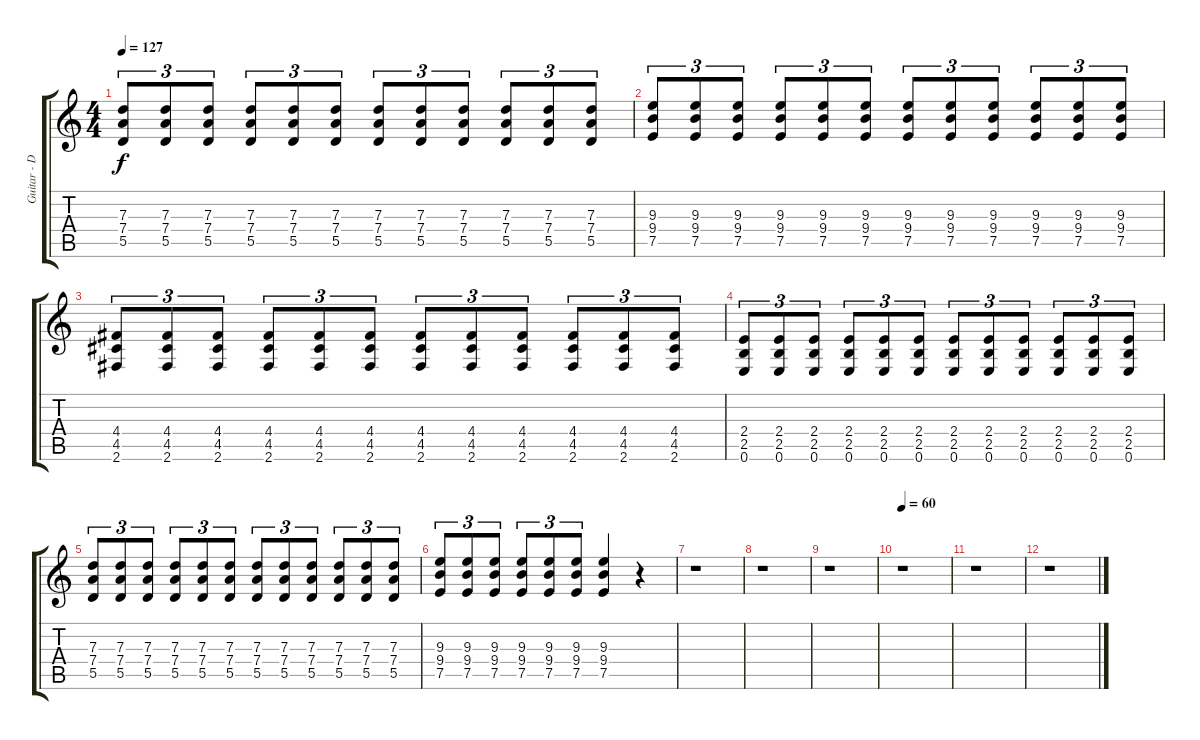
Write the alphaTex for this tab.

\track ("Guitar - Distorted" "Guitar - D") {instrument distortionguitar}
\staff {score tabs}
\tuning (E4 B3 G3 D3 A2 E2) {hide}
\ts (4 4)
\tempo 127
\clef g2
\ks c
(7.3 7.4 5.5).8{tu (3 2) dy f} (7.3 7.4 5.5).8{tu (3 2)} (7.3 7.4 5.5).8{tu (3 2)} (7.3 7.4 5.5).8{tu (3 2)} (7.3 7.4 5.5).8{tu (3 2)} (7.3 7.4 5.5).8{tu (3 2)} (7.3 7.4 5.5).8{tu (3 2)} (7.3 7.4 5.5).8{tu (3 2)} (7.3 7.4 5.5).8{tu (3 2)} (7.3 7.4 5.5).8{tu (3 2)} (7.3 7.4 5.5).8{tu (3 2)} (7.3 7.4 5.5).8{tu (3 2)} |
(9.3 9.4 7.5).8{tu (3 2)} (9.3 9.4 7.5).8{tu (3 2)} (9.3 9.4 7.5).8{tu (3 2)} (9.3 9.4 7.5).8{tu (3 2)} (9.3 9.4 7.5).8{tu (3 2)} (9.3 9.4 7.5).8{tu (3 2)} (9.3 9.4 7.5).8{tu (3 2)} (9.3 9.4 7.5).8{tu (3 2)} (9.3 9.4 7.5).8{tu (3 2)} (9.3 9.4 7.5).8{tu (3 2)} (9.3 9.4 7.5).8{tu (3 2)} (9.3 9.4 7.5).8{tu (3 2)} |
(4.4 4.5 2.6).8{tu (3 2)} (4.4 4.5 2.6).8{tu (3 2)} (4.4 4.5 2.6).8{tu (3 2)} (4.4 4.5 2.6).8{tu (3 2)} (4.4 4.5 2.6).8{tu (3 2)} (4.4 4.5 2.6).8{tu (3 2)} (4.4 4.5 2.6).8{tu (3 2)} (4.4 4.5 2.6).8{tu (3 2)} (4.4 4.5 2.6).8{tu (3 2)} (4.4 4.5 2.6).8{tu (3 2)} (4.4 4.5 2.6).8{tu (3 2)} (4.4 4.5 2.6).8{tu (3 2)} |
(2.4 2.5 0.6).8{tu (3 2)} (2.4 2.5 0.6).8{tu (3 2)} (2.4 2.5 0.6).8{tu (3 2)} (2.4 2.5 0.6).8{tu (3 2)} (2.4 2.5 0.6).8{tu (3 2)} (2.4 2.5 0.6).8{tu (3 2)} (2.4 2.5 0.6).8{tu (3 2)} (2.4 2.5 0.6).8{tu (3 2)} (2.4 2.5 0.6).8{tu (3 2)} (2.4 2.5 0.6).8{tu (3 2)} (2.4 2.5 0.6).8{tu (3 2)} (2.4 2.5 0.6).8{tu (3 2)} |
(7.3 7.4 5.5).8{tu (3 2)} (7.3 7.4 5.5).8{tu (3 2)} (7.3 7.4 5.5).8{tu (3 2)} (7.3 7.4 5.5).8{tu (3 2)} (7.3 7.4 5.5).8{tu (3 2)} (7.3 7.4 5.5).8{tu (3 2)} (7.3 7.4 5.5).8{tu (3 2)} (7.3 7.4 5.5).8{tu (3 2)} (7.3 7.4 5.5).8{tu (3 2)} (7.3 7.4 5.5).8{tu (3 2)} (7.3 7.4 5.5).8{tu (3 2)} (7.3 7.4 5.5).8{tu (3 2)} |
(9.3 9.4 7.5).8{tu (3 2)} (9.3 9.4 7.5).8{tu (3 2)} (9.3 9.4 7.5).8{tu (3 2)} (9.3 9.4 7.5).8{tu (3 2)} (9.3 9.4 7.5).8{tu (3 2)} (9.3 9.4 7.5).8{tu (3 2)} (9.3 9.4 7.5).4 r.4 |
r.1 |
r.1 |
r.1 |
\tempo 60
r.1 |
r.1 |
r.1
